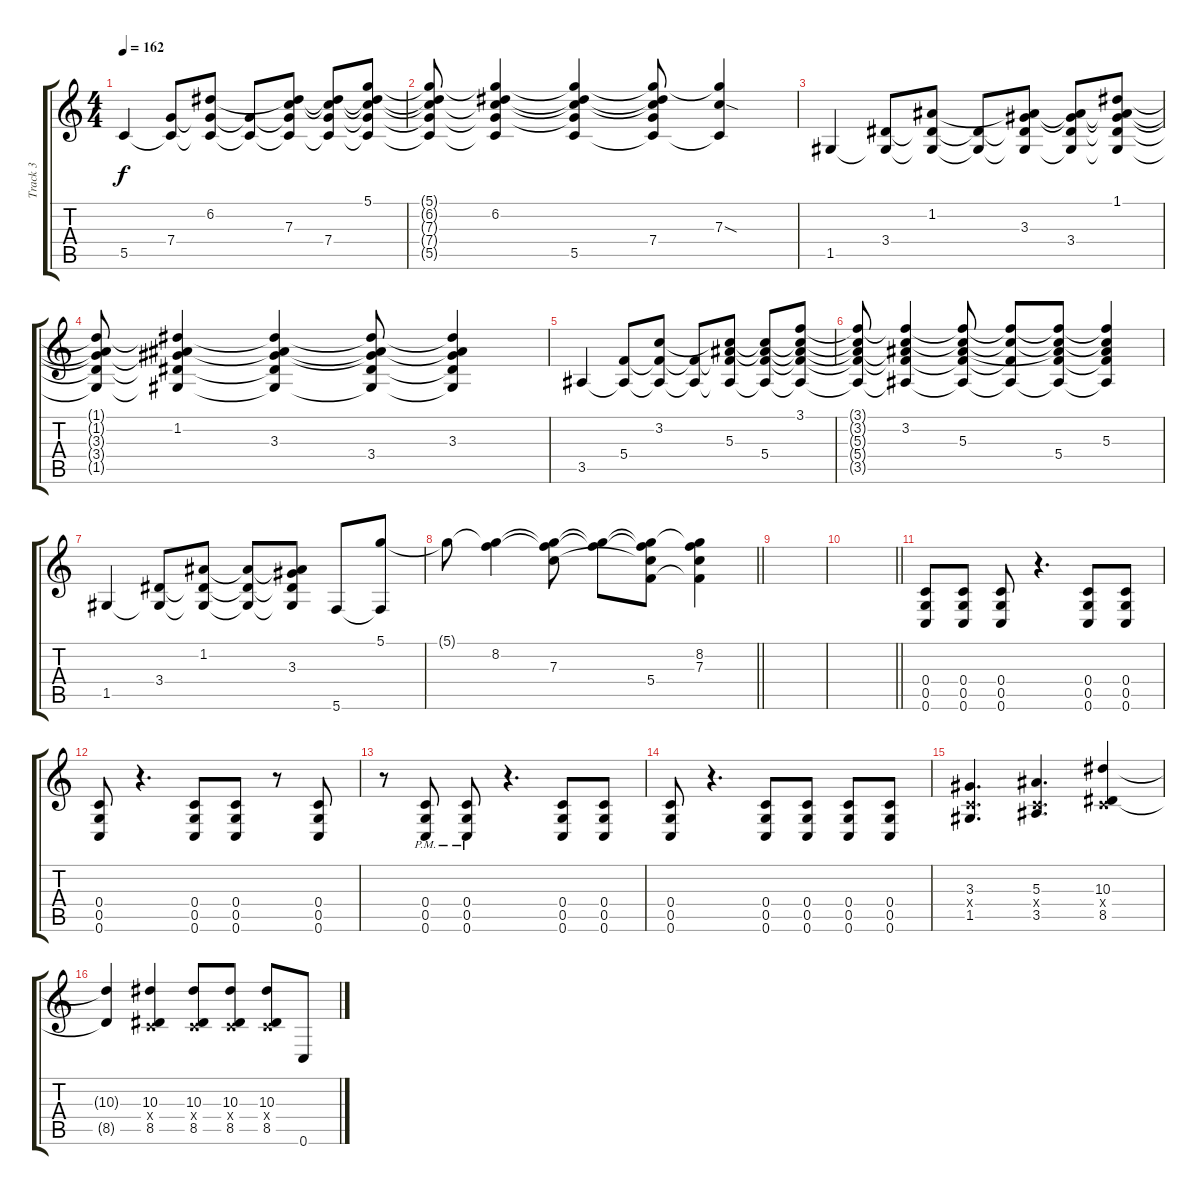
\track ("Track 3" "Track 3") {instrument distortionguitar}
\staff {score tabs}
\tuning (D4 A3 F3 C3 G2 C2) {hide}
\ts (4 4)
\tempo 162
\clef g2
\ks c
5.5.4{dy f} (7.4 5.5{t}).8 (6.2 7.4{t} 5.5{t}).8 (7.4{t} 5.5{t}).8 (6.2{t} 7.3 7.4{t} 5.5{t}).8 (6.2{t} 7.3{t} 7.4 5.5{t}).8 (5.1 6.2{t} 7.3{t} 7.4{t} 5.5{t}).8 |
(5.1{t} 6.2{t} 7.3{t} 7.4{t} 5.5{t}).8 (5.1{t} 6.2 7.3{t} 7.4{t} 5.5{t}).4 (5.1{t} 6.2{t} 7.3{t} 7.4{t} 5.5).4 (5.1{t} 6.2{t} 7.3{t} 7.4 5.5{t}).8 (5.1{t} 7.3{sod} 5.5{t}).4 |
1.5.4 (3.4 1.5{t}).8 (1.2 3.4{t} 1.5{t}).8 (3.4{t} 1.5{t}).8 (1.2{t} 3.3 3.4{t} 1.5{t}).8 (1.2{t} 3.3{t} 3.4 1.5{t}).8 (1.1 1.2{t} 3.3{t} 3.4{t} 1.5{t}).8 |
(1.1{t} 1.2{t} 3.3{t} 3.4{t} 1.5{t}).8 (1.1{t} 1.2 3.3{t} 3.4{t} 1.5{t}).4 (1.1{t} 1.2{t} 3.3 3.4{t} 1.5{t}).4 (1.1{t} 1.2{t} 3.3{t} 3.4 1.5{t}).8 (1.1{t} 1.2{t} 3.3 3.4{t} 1.5{t}).4 |
3.5.4 (5.4 3.5{t}).8 (3.2 5.4{t} 3.5{t}).8 (5.4{t} 3.5{t}).8 (3.2{t} 5.3 5.4{t} 3.5{t}).8 (3.2{t} 5.3{t} 5.4 3.5{t}).8 (3.1 3.2{t} 5.3{t} 5.4{t} 3.5{t}).8 |
(3.1{t} 3.2{t} 5.3{t} 5.4{t} 3.5{t}).8 (3.1{t} 3.2 5.3{t} 5.4{t} 3.5{t}).4 (3.1{t} 3.2{t} 5.3 5.4{t} 3.5{t}).8 (3.1{t} 3.2{t} 5.4{t} 3.5{t}).8 (3.1{t} 3.2{t} 5.3{t} 5.4 3.5{t}).8 (3.1{t} 3.2{t} 5.3 5.4{t} 3.5{t}).4 |
1.5.4 (3.4 1.5{t}).8 (1.2 3.4{t} 1.5{t}).8 (1.2{t} 3.4{t} 1.5{t}).8 (1.2{t} 3.3 3.4{t} 1.5{t}).8 5.6.8 (5.1 5.6{t}).8 |
\barLineRight lightlight
5.1{t}.8 (5.1{t} 8.2).4 (5.1{t} 8.2{t} 7.3).8 (5.1{t} 8.2{t}).8 (5.1{t} 8.2{t} 7.3{t} 5.4).8 (5.1{t} 8.2 7.3 5.4{t}).4 |
|
\barLineRight lightlight
|
(0.4 0.5 0.6).8 (0.4 0.5 0.6).8 (0.4 0.5 0.6).8 r.4{d} (0.4 0.5 0.6).8 (0.4 0.5 0.6).8 |
(0.4 0.5 0.6).8 r.4{d} (0.4 0.5 0.6).8 (0.4 0.5 0.6).8 r.8 (0.4 0.5 0.6).8 |
r.8 (0.4{pm} 0.5{pm} 0.6{pm}).8 (0.4{pm} 0.5{pm} 0.6{pm}).8 r.4{d} (0.4 0.5 0.6).8 (0.4 0.5 0.6).8 |
(0.4 0.5 0.6).8 r.4{d} (0.4 0.5 0.6).8 (0.4 0.5 0.6).8 (0.4 0.5 0.6).8 (0.4 0.5 0.6).8 |
(3.3 0.4{x} 1.5).4{d} (5.3 0.4{x} 3.5).4{d} (10.3 0.4{x} 8.5).4 |
(10.3{t} 8.5{t}).4 (10.3 0.4{x} 8.5).4 (10.3 0.4{x} 8.5).8 (10.3 0.4{x} 8.5).8 (10.3 0.4{x} 8.5).8 0.6.8
